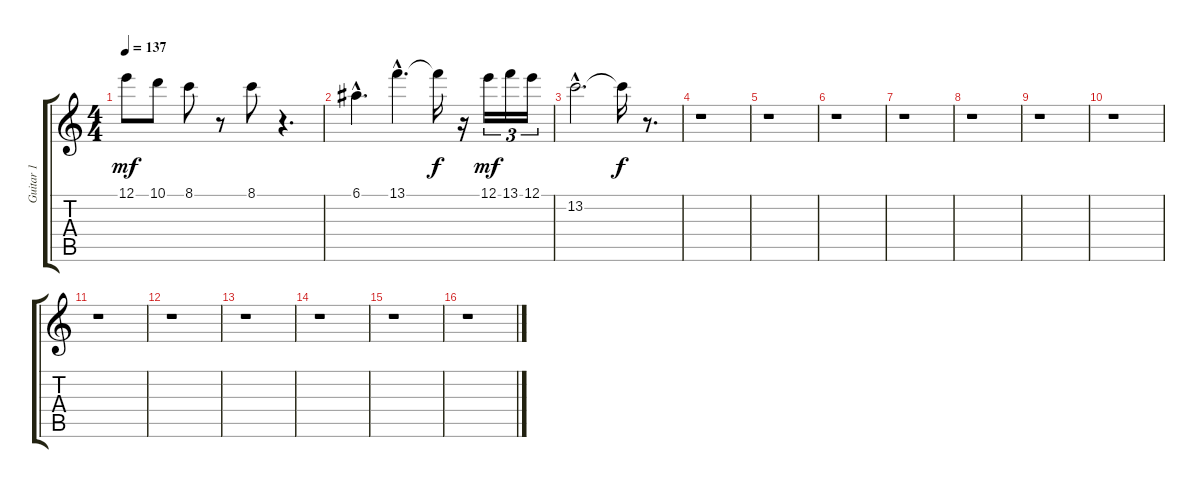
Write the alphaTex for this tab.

\track ("Guitar 1" "Guitar 1") {instrument overdrivenguitar}
\staff {score tabs}
\tuning (E4 B3 G3 D3 A2 E2) {hide}
\ts (4 4)
\tempo 137
\clef g2
\ks c
12.1.8{dy mf} 10.1.8 8.1.8 r.8 8.1.8 r.4{d} |
6.1{hac}.4{d} 13.1{hac}.4{d} 13.1{t}.16{dy f} r.16 12.1.16{tu (3 2) dy mf} 13.1.16{tu (3 2)} 12.1.16{tu (3 2)} |
13.2{hac}.2{d} 13.2{t}.16{dy f} r.8{d} |
r.1 |
r.1 |
r.1 |
r.1 |
r.1 |
r.1 |
r.1 |
r.1 |
r.1 |
r.1 |
r.1 |
r.1 |
r.1
